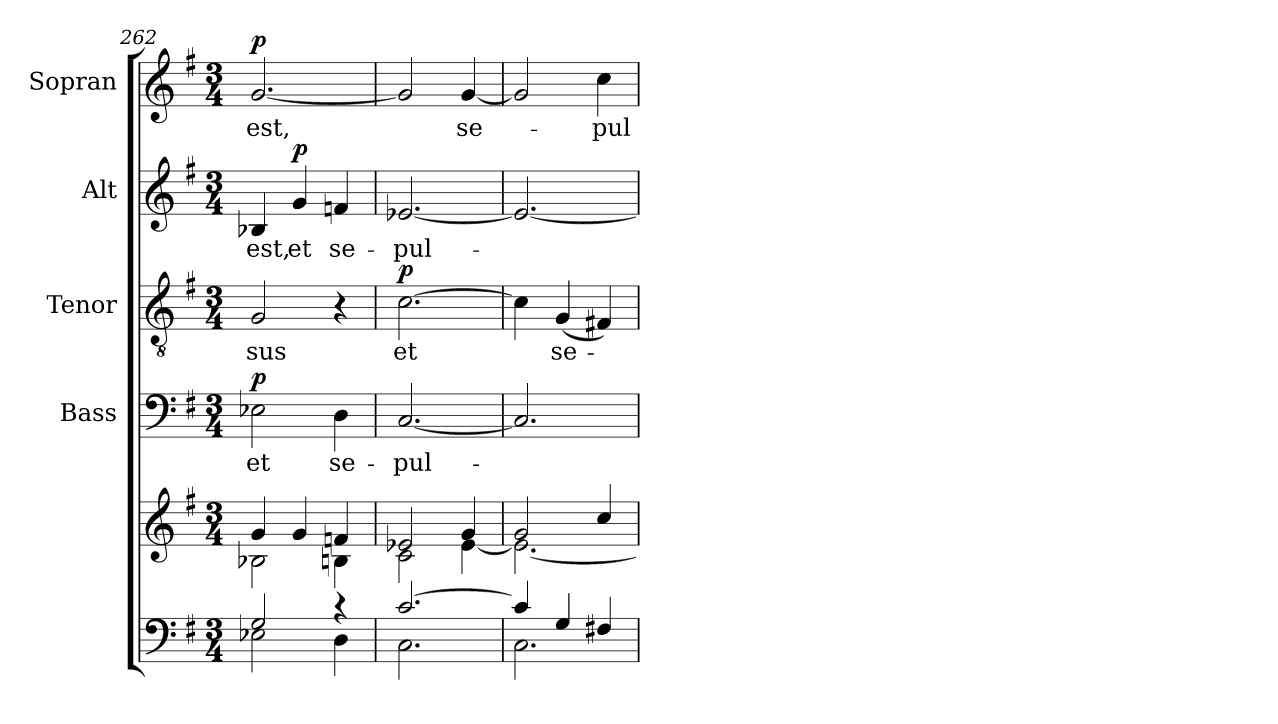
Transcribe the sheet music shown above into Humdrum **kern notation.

**kern	**kern	**kern	**text	**dynam	**kern	**text	**dynam	**kern	**text	**dynam	**kern	**text	**dynam
*part5	*part5	*part4	*part4	*part4	*part3	*part3	*part3	*part2	*part2	*part2	*part1	*part1	*part1
*staff6	*staff5	*staff4	*staff4	*staff4	*staff3	*staff3	*staff3	*staff2	*staff2	*staff2	*staff1	*staff1	*staff1
*	*	*I"Bass	*	*	*I"Tenor	*	*	*I"Alt	*	*	*I"Sopran	*	*
*	*	*I'B.	*	*	*I'T.	*	*	*I'A.	*	*	*I'S.	*	*
!!LO:LB:g=z
*clefF4	*clefG2	*clefF4	*	*	*clefGv2	*	*	*clefG2	*	*	*clefG2	*	*
*k[f#]	*k[f#]	*k[f#]	*	*	*k[f#]	*	*	*k[f#]	*	*	*k[f#]	*	*
*G:	*G:	*G:	*	*	*G:	*	*	*G:	*	*	*G:	*	*
*M3/4	*M3/4	*M3/4	*	*	*M3/4	*	*	*M3/4	*	*	*M3/4	*	*
=262	=262	=262	=262	=262	=262	=262	=262	=262	=262	=262	=262	=262	=262
*^	*^	*	*	*	*	*	*	*	*	*	*	*	*
!	!	!	!	!	!LO:LY:b	!LO:DY:a	!	!LO:LY:b	!	!	!LO:LY:b	!	!	!LO:LY:b	!LO:DY:a
2G/	2E-X\	4g/	2B-X\	2E-X\	et	p	2G/	-sus	.	4B-X/	est,	.	[2.g/	est,	p
!	!	!	!	!	!	!	!	!	!	!	!LO:LY:b	!LO:DY:a	!	!	!
.	.	4g/	.	.	.	.	.	.	.	4g/	et	p	.	.	.
!	!	!	!	!	!LO:LY:b	!	!	!	!	!	!LO:LY:b	!	!	!	!
4rB	4D\	4fn/	4Bn\	4D\	se-	.	4r	.	.	4fn/	se-	.	.	.	.
=263	=263	=263	=263	=263	=263	=263	=263	=263	=263	=263	=263	=263	=263	=263	=263
!	!	!	!	!	!LO:LY:b	!	!	!LO:LY:b	!LO:DY:a	!	!LO:LY:b	!	!	!	!
[>2.c/	2.C\	2e-X/	2c\	[2.C/	-pul-	.	[2.c\	et	p	[2.e-X/	-pul-	.	2g/]	.	.
!	!	!	!	!	!	!	!	!	!	!	!	!	!	!LO:LY:b	!
.	.	4g/	[<4e-\	.	.	.	.	.	.	.	.	.	[4g/	se-	.
=264	=264	=264	=264	=264	=264	=264	=264	=264	=264	=264	=264	=264	=264	=264	=264
4c/]	2.C\	2g/	2.e-\_	2.C/]	.	.	4c\]	.	.	2.e-/_	.	.	2g/]	.	.
!	!	!	!	!	!	!	!	!LO:LY:b	!	!	!	!	!	!	!
4G/	.	.	.	.	.	.	(<4G/	se-	.	.	.	.	.	.	.
!	!	!	!	!	!	!	!	!	!	!	!	!	!	!LO:LY:b	!
4F#X/	.	4cc/	.	.	.	.	4F#X/)	.	.	.	.	.	4cc\	-pul-	.
*v	*v	*	*	*	*	*	*	*	*	*	*	*	*	*	*
*	*v	*v	*	*	*	*	*	*	*	*	*	*	*	*
=	=	=	=	=	=	=	=	=	=	=	=	=	=
*-	*-	*-	*-	*-	*-	*-	*-	*-	*-	*-	*-	*-	*-
